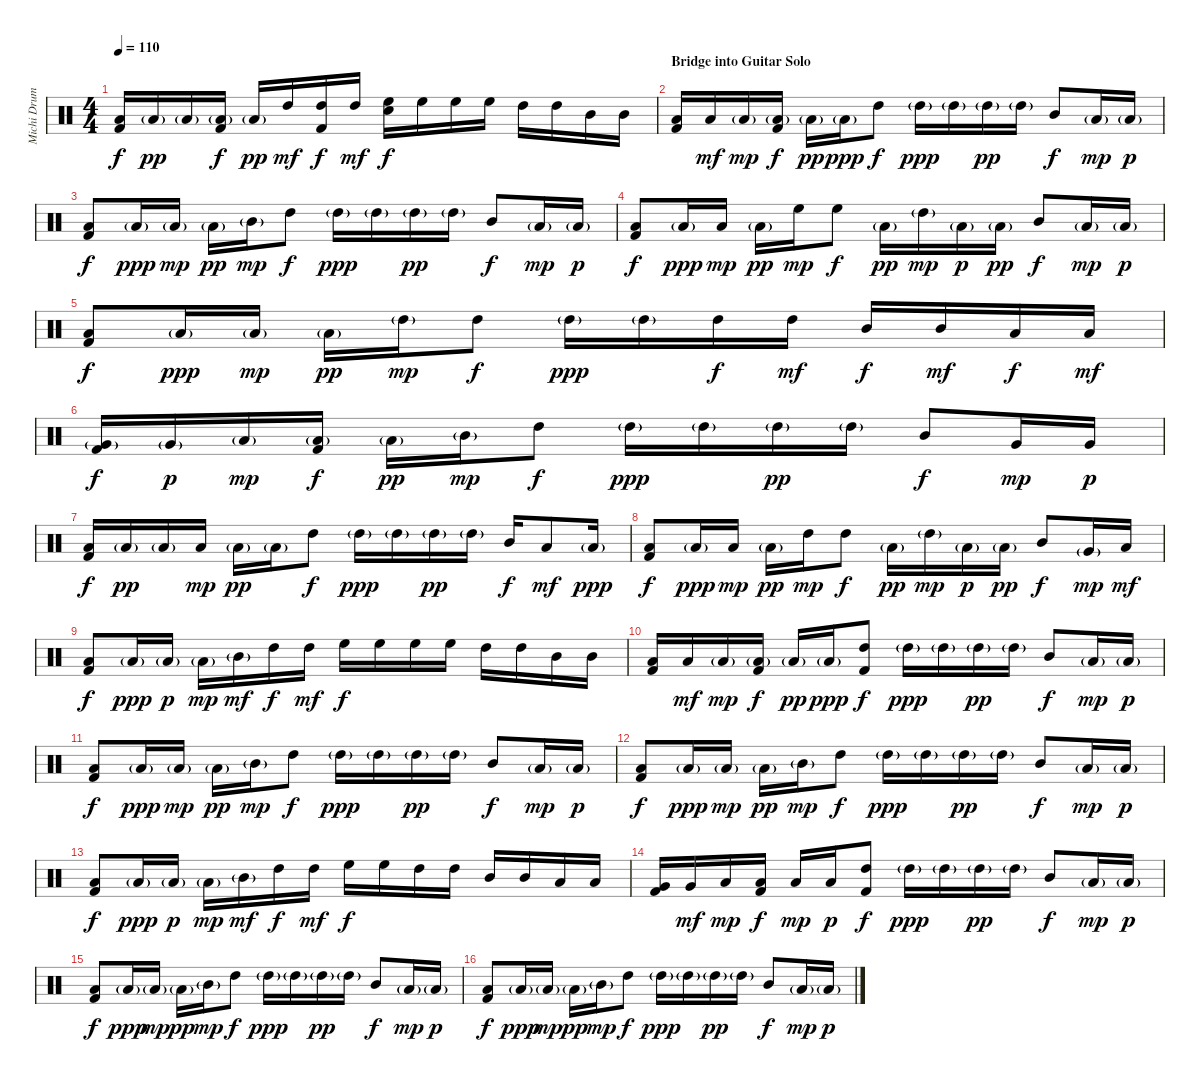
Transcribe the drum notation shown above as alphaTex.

\track ("Michi Drums" "Michi Drum") {instrument percussion}
\staff {score}
\articulation defaults
\ts (4 4)
\tempo 110
\clef neutral
\ks c
("Low Floor Tom (hit)" "Kick (hit) 2").16{dy f} "Low Floor Tom (hit)"{g}.16{dy pp} "Low Floor Tom (hit)"{g}.16 ("Low Tom (hit)"{g} "Kick (hit) 2").16{dy f} "Low Tom (hit)"{g}.16{dy pp} "High Tom (hit)".16{dy mf} ("High Tom (hit)" "Kick (hit) 2").16{dy f} "High Tom (hit)".16{dy mf} ("High Floor Tom (hit)" "Electric Snare (hit)").16{dy f} "High Floor Tom (hit)".16 "High Floor Tom (hit)".16 "High Floor Tom (hit)".16 "High Tom (hit)".16 "High Tom (hit)".16 "Mid Tom (hit)".16 "Mid Tom (hit)".16 |
\section ("" "Bridge into Guitar Solo")
("Low Tom (hit)" "Kick (hit) 2").16 "Low Tom (hit)".16{dy mf} "Low Floor Tom (hit)"{g}.16{dy mp} ("Low Floor Tom (hit)"{g} "Kick (hit) 2").16{dy f} "Low Floor Tom (hit)"{g}.16{dy pp} "Low Floor Tom (hit)"{g}.16{dy ppp} "High Tom (hit)".8{dy f} "High Tom (hit)"{g}.16{dy ppp} "High Tom (hit)"{g}.16 "High Tom (hit)"{g}.16{dy pp} "High Tom (hit)"{g}.16 "Mid Tom (hit)".8{dy f} "Low Tom (hit)"{g}.16{dy mp} "Low Tom (hit)"{g}.16{dy p} |
("Low Floor Tom (hit)" "Kick (hit) 2").8{dy f} "Low Floor Tom (hit)"{g}.16{dy ppp} "Low Tom (hit)"{g}.16{dy mp} "Low Tom (hit)"{g}.16{dy pp} "Mid Tom (hit)"{g}.16{dy mp} "High Tom (hit)".8{dy f} "High Tom (hit)"{g}.16{dy ppp} "High Tom (hit)"{g}.16 "High Tom (hit)"{g}.16{dy pp} "High Tom (hit)"{g}.16 "Mid Tom (hit)".8{dy f} "Low Tom (hit)"{g}.16{dy mp} "Low Tom (hit)"{g}.16{dy p} |
("Low Floor Tom (hit)" "Kick (hit) 2").8{dy f} "Low Floor Tom (hit)"{g}.16{dy ppp} "Low Tom (hit)".16{dy mp} "Low Tom (hit)"{g}.16{dy pp} "High Floor Tom (hit)".16{dy mp} "High Floor Tom (hit)".8{dy f} "Low Tom (hit)"{g}.16{dy pp} "High Tom (hit)"{g}.16{dy mp} "Low Tom (hit)"{g}.16{dy p} "Low Tom (hit)"{g}.16{dy pp} "Mid Tom (hit)".8{dy f} "Low Tom (hit)"{g}.16{dy mp} "Low Tom (hit)"{g}.16{dy p} |
("Low Floor Tom (hit)" "Kick (hit) 2").8{dy f} "Low Floor Tom (hit)"{g}.16{dy ppp} "Low Tom (hit)"{g}.16{dy mp} "Low Tom (hit)"{g}.16{dy pp} "High Tom (hit)"{g}.16{dy mp} "High Tom (hit)".8{dy f} "High Tom (hit)"{g}.16{dy ppp} "High Tom (hit)"{g}.16 "High Tom (hit)".16{dy f} "High Tom (hit)".16{dy mf} "Mid Tom (hit)".16{dy f} "Mid Tom (hit)".16{dy mf} "Low Tom (hit)".16{dy f} "Low Tom (hit)".16{dy mf} |
("Very Low Tom (hit)"{g} "Kick (hit) 2").16{dy f} "Very Low Tom (hit)"{g}.16{dy p} "Low Floor Tom (hit)"{g}.16{dy mp} ("Low Floor Tom (hit)"{g} "Kick (hit) 2").16{dy f} "Low Floor Tom (hit)"{g}.16{dy pp} "Mid Tom (hit)"{g}.16{dy mp} "High Tom (hit)".8{dy f} "High Tom (hit)"{g}.16{dy ppp} "High Tom (hit)"{g}.16 "High Tom (hit)"{g}.16{dy pp} "High Tom (hit)"{g}.16 "Mid Tom (hit)".8{dy f} "Very Low Tom (hit)".16{dy mp} "Very Low Tom (hit)".16{dy p} |
("Low Floor Tom (hit)" "Kick (hit) 2").16{dy f} "Low Floor Tom (hit)"{g}.16{dy pp} "Low Floor Tom (hit)"{g}.16 "Low Tom (hit)".16{dy mp} "Low Tom (hit)"{g}.16{dy pp} "Low Tom (hit)"{g}.16 "High Tom (hit)".8{dy f} "High Tom (hit)"{g}.16{dy ppp} "High Tom (hit)"{g}.16 "High Tom (hit)"{g}.16{dy pp} "High Tom (hit)"{g}.16 "Mid Tom (hit)".16{dy f} "Low Floor Tom (hit)".8{dy mf} "Low Floor Tom (hit)"{g}.16{dy ppp} |
("Low Floor Tom (hit)" "Kick (hit) 2").8{dy f} "Low Floor Tom (hit)"{g}.16{dy ppp} "Low Tom (hit)".16{dy mp} "Low Tom (hit)"{g}.16{dy pp} "High Tom (hit)".16{dy mp} "High Tom (hit)".8{dy f} "Low Tom (hit)"{g}.16{dy pp} "High Tom (hit)"{g}.16{dy mp} "Low Tom (hit)"{g}.16{dy p} "Low Tom (hit)"{g}.16{dy pp} "Mid Tom (hit)".8{dy f} "Very Low Tom (hit)"{g}.16{dy mp} "Low Tom (hit)".16{dy mf} |
("Low Floor Tom (hit)" "Kick (hit) 2").8{dy f} "Low Floor Tom (hit)"{g}.16{dy ppp} "Low Tom (hit)"{g}.16{dy p} "Low Tom (hit)"{g}.16{dy mp} "Mid Tom (hit)"{g}.16{dy mf} "High Tom (hit)".16{dy f} "High Tom (hit)".16{dy mf} "High Floor Tom (hit)".16{dy f} "High Floor Tom (hit)".16 "High Floor Tom (hit)".16 "High Floor Tom (hit)".16 "High Tom (hit)".16 "High Tom (hit)".16 "Mid Tom (hit)".16 "Mid Tom (hit)".16 |
("Low Tom (hit)" "Kick (hit) 2").16 "Low Tom (hit)".16{dy mf} "Low Floor Tom (hit)"{g}.16{dy mp} ("Low Floor Tom (hit)"{g} "Kick (hit) 2").16{dy f} "Low Floor Tom (hit)"{g}.16{dy pp} "Low Floor Tom (hit)"{g}.16{dy ppp} ("High Tom (hit)" "Kick (hit) 2").8{dy f} "High Tom (hit)"{g}.16{dy ppp} "High Tom (hit)"{g}.16 "High Tom (hit)"{g}.16{dy pp} "High Tom (hit)"{g}.16 "Mid Tom (hit)".8{dy f} "Low Tom (hit)"{g}.16{dy mp} "Low Tom (hit)"{g}.16{dy p} |
("Low Floor Tom (hit)" "Kick (hit) 2").8{dy f} "Low Floor Tom (hit)"{g}.16{dy ppp} "Low Tom (hit)"{g}.16{dy mp} "Low Tom (hit)"{g}.16{dy pp} "Mid Tom (hit)"{g}.16{dy mp} "High Tom (hit)".8{dy f} "High Tom (hit)"{g}.16{dy ppp} "High Tom (hit)"{g}.16 "High Tom (hit)"{g}.16{dy pp} "High Tom (hit)"{g}.16 "Mid Tom (hit)".8{dy f} "Low Tom (hit)"{g}.16{dy mp} "Low Tom (hit)"{g}.16{dy p} |
("Low Floor Tom (hit)" "Kick (hit) 2").8{dy f} "Low Floor Tom (hit)"{g}.16{dy ppp} "Low Tom (hit)"{g}.16{dy mp} "Low Tom (hit)"{g}.16{dy pp} "Mid Tom (hit)"{g}.16{dy mp} "High Tom (hit)".8{dy f} "High Tom (hit)"{g}.16{dy ppp} "High Tom (hit)"{g}.16 "High Tom (hit)"{g}.16{dy pp} "High Tom (hit)"{g}.16 "Mid Tom (hit)".8{dy f} "Low Tom (hit)"{g}.16{dy mp} "Low Tom (hit)"{g}.16{dy p} |
("Low Floor Tom (hit)" "Kick (hit) 2").8{dy f} "Low Floor Tom (hit)"{g}.16{dy ppp} "Low Tom (hit)"{g}.16{dy p} "Low Tom (hit)"{g}.16{dy mp} "Mid Tom (hit)"{g}.16{dy mf} "High Tom (hit)".16{dy f} "High Tom (hit)".16{dy mf} "High Floor Tom (hit)".16{dy f} "High Floor Tom (hit)".16 "High Tom (hit)".16 "High Tom (hit)".16 "Mid Tom (hit)".16 "Mid Tom (hit)".16 "Low Tom (hit)".16 "Low Tom (hit)".16 |
("Very Low Tom (hit)" "Kick (hit) 2").16 "Very Low Tom (hit)".16{dy mf} "Low Floor Tom (hit)".16{dy mp} ("Low Floor Tom (hit)" "Kick (hit) 2").16{dy f} "Low Floor Tom (hit)".16{dy mp} "Low Floor Tom (hit)".16{dy p} ("High Tom (hit)" "Kick (hit) 2").8{dy f} "High Tom (hit)"{g}.16{dy ppp} "High Tom (hit)"{g}.16 "High Tom (hit)"{g}.16{dy pp} "High Tom (hit)"{g}.16 "Mid Tom (hit)".8{dy f} "Low Tom (hit)"{g}.16{dy mp} "Low Tom (hit)"{g}.16{dy p} |
("Low Floor Tom (hit)" "Kick (hit) 2").8{dy f} "Low Floor Tom (hit)"{g}.16{dy ppp} "Low Tom (hit)"{g}.16{dy mp} "Low Tom (hit)"{g}.16{dy pp} "Mid Tom (hit)"{g}.16{dy mp} "High Tom (hit)".8{dy f} "High Tom (hit)"{g}.16{dy ppp} "High Tom (hit)"{g}.16 "High Tom (hit)"{g}.16{dy pp} "High Tom (hit)"{g}.16 "Mid Tom (hit)".8{dy f} "Low Tom (hit)"{g}.16{dy mp} "Low Tom (hit)"{g}.16{dy p} |
("Low Floor Tom (hit)" "Kick (hit) 2").8{dy f} "Low Floor Tom (hit)"{g}.16{dy ppp} "Low Tom (hit)"{g}.16{dy mp} "Low Tom (hit)"{g}.16{dy pp} "Mid Tom (hit)"{g}.16{dy mp} "High Tom (hit)".8{dy f} "High Tom (hit)"{g}.16{dy ppp} "High Tom (hit)"{g}.16 "High Tom (hit)"{g}.16{dy pp} "High Tom (hit)"{g}.16 "Mid Tom (hit)".8{dy f} "Low Tom (hit)"{g}.16{dy mp} "Low Tom (hit)"{g}.16{dy p}
